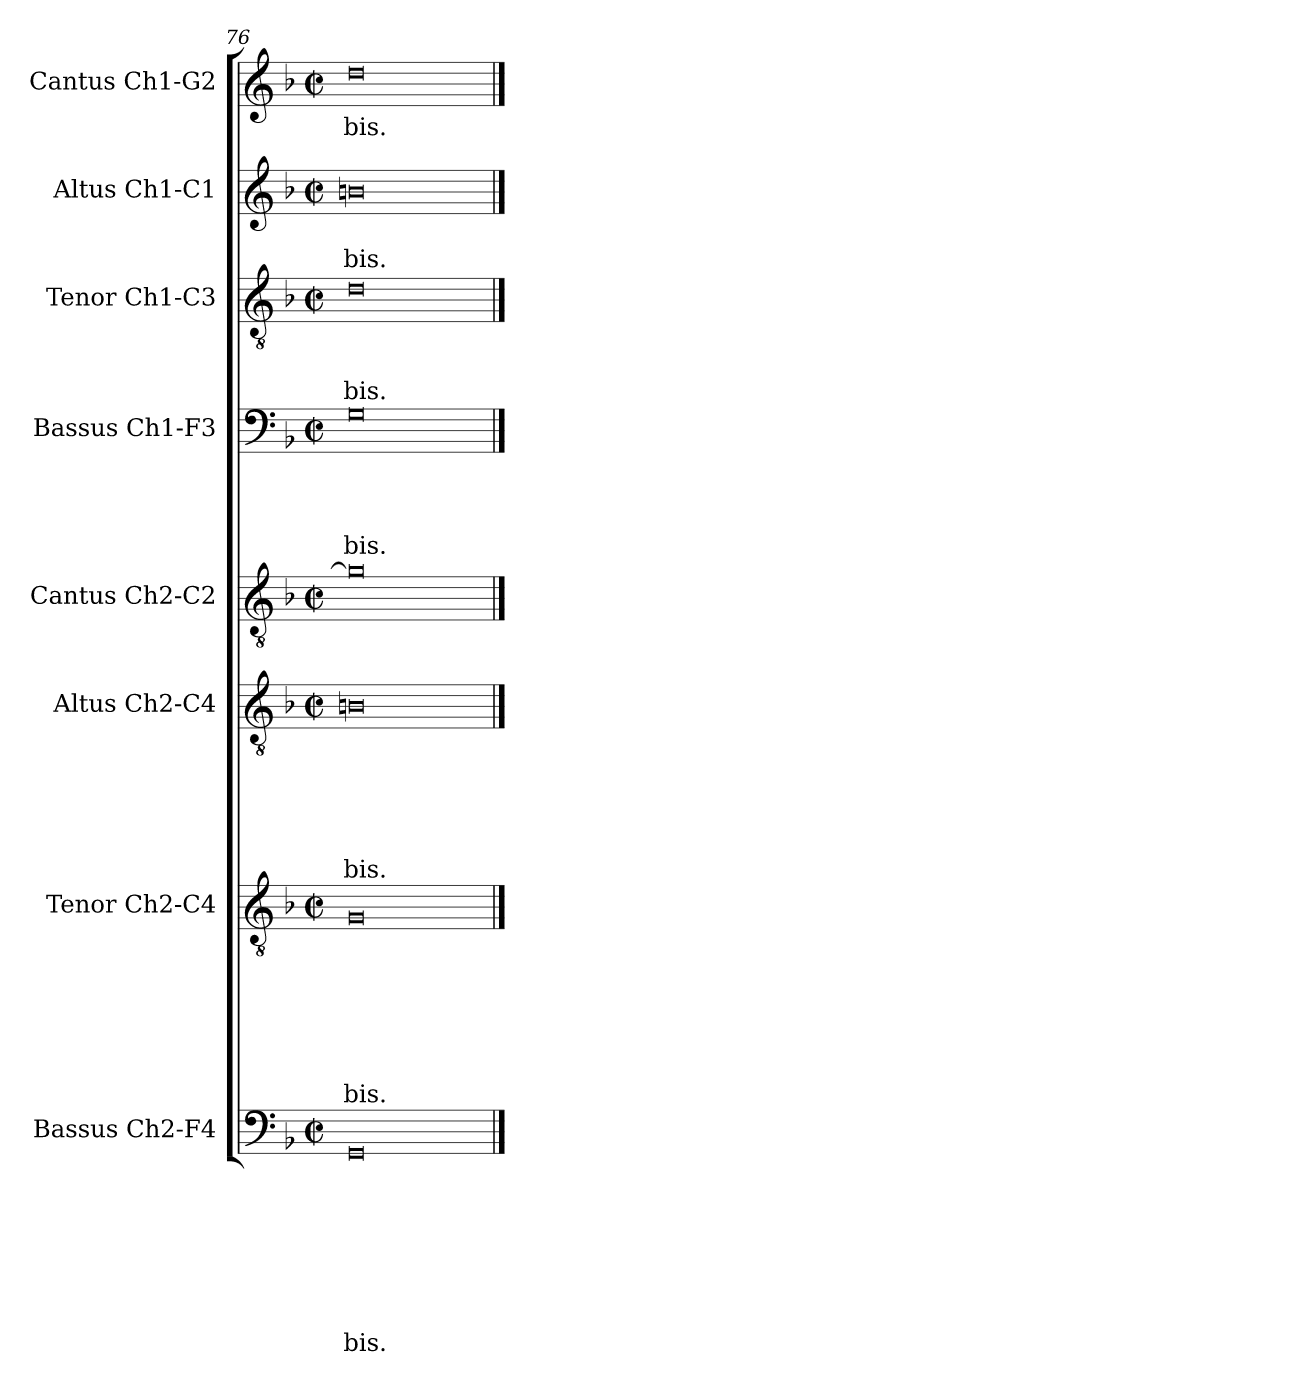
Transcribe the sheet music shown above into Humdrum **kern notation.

**kern	**text	**text	**text	**text	**text	**text	**text	**text	**kern	**text	**text	**text	**text	**text	**text	**text	**kern	**text	**text	**text	**text	**text	**text	**kern	**kern	**text	**text	**text	**text	**kern	**text	**text	**text	**kern	**text	**text	**kern	**text
*part8	*part8	*part8	*part8	*part8	*part8	*part8	*part8	*part8	*part7	*part7	*part7	*part7	*part7	*part7	*part7	*part7	*part6	*part6	*part6	*part6	*part6	*part6	*part6	*part5	*part4	*part4	*part4	*part4	*part4	*part3	*part3	*part3	*part3	*part2	*part2	*part2	*part1	*part1
*staff8	*staff8	*staff8	*staff8	*staff8	*staff8	*staff8	*staff8	*staff8	*staff7	*staff7	*staff7	*staff7	*staff7	*staff7	*staff7	*staff7	*staff6	*staff6	*staff6	*staff6	*staff6	*staff6	*staff6	*staff5	*staff4	*staff4	*staff4	*staff4	*staff4	*staff3	*staff3	*staff3	*staff3	*staff2	*staff2	*staff2	*staff1	*staff1
*I"Bassus Ch2-F4	*	*	*	*	*	*	*	*	*I"Tenor Ch2-C4	*	*	*	*	*	*	*	*I"Altus Ch2-C4	*	*	*	*	*	*	*I"Cantus Ch2-C2	*I"Bassus Ch1-F3	*	*	*	*	*I"Tenor Ch1-C3	*	*	*	*I"Altus Ch1-C1	*	*	*I"Cantus Ch1-G2	*
*I'B2	*	*	*	*	*	*	*	*	*I'T2	*	*	*	*	*	*	*	*I'A2	*	*	*	*	*	*	*I'C2	*I'B	*	*	*	*	*I'T	*	*	*	*I'A	*	*	*I'C	*
*clefF4	*	*	*	*	*	*	*	*	*clefGv2	*	*	*	*	*	*	*	*clefGv2	*	*	*	*	*	*	*clefGv2	*clefF4	*	*	*	*	*clefGv2	*	*	*	*clefG2	*	*	*clefG2	*
*k[b-]	*	*	*	*	*	*	*	*	*k[b-]	*	*	*	*	*	*	*	*k[b-]	*	*	*	*	*	*	*k[b-]	*k[b-]	*	*	*	*	*k[b-]	*	*	*	*k[b-]	*	*	*k[b-]	*
*F:	*	*	*	*	*	*	*	*	*F:	*	*	*	*	*	*	*	*F:	*	*	*	*	*	*	*F:	*F:	*	*	*	*	*F:	*	*	*	*F:	*	*	*F:	*
*M2/2	*	*	*	*	*	*	*	*	*M2/2	*	*	*	*	*	*	*	*M2/2	*	*	*	*	*	*	*M2/2	*M2/2	*	*	*	*	*M2/2	*	*	*	*M2/2	*	*	*M2/2	*
*met(c|)	*	*	*	*	*	*	*	*	*met(c|)	*	*	*	*	*	*	*	*met(c|)	*	*	*	*	*	*	*met(c|)	*met(c|)	*	*	*	*	*met(c|)	*	*	*	*met(c|)	*	*	*met(c|)	*
=76	=76	=76	=76	=76	=76	=76	=76	=76	=76	=76	=76	=76	=76	=76	=76	=76	=76	=76	=76	=76	=76	=76	=76	=76	=76	=76	=76	=76	=76	=76	=76	=76	=76	=76	=76	=76	=76	=76
!	!	!	!	!	!	!	!	!LO:LY:b	!	!	!	!	!	!	!	!LO:LY:b	!	!	!	!	!	!	!LO:LY:b	!	!	!	!	!	!LO:LY:b	!	!	!	!LO:LY:b	!	!	!LO:LY:b	!	!LO:LY:b
0GG	.	.	.	.	.	.	.	-bis.	0G	.	.	.	.	.	.	-bis.	0Bn	.	.	.	.	.	-bis.	0g]	0G	.	.	.	-bis.	0d	.	.	-bis.	0bn	.	-bis.	0dd	-bis.
==	==	==	==	==	==	==	==	==	==	==	==	==	==	==	==	==	==	==	==	==	==	==	==	==	==	==	==	==	==	==	==	==	==	==	==	==	==	==
*-	*-	*-	*-	*-	*-	*-	*-	*-	*-	*-	*-	*-	*-	*-	*-	*-	*-	*-	*-	*-	*-	*-	*-	*-	*-	*-	*-	*-	*-	*-	*-	*-	*-	*-	*-	*-	*-	*-
